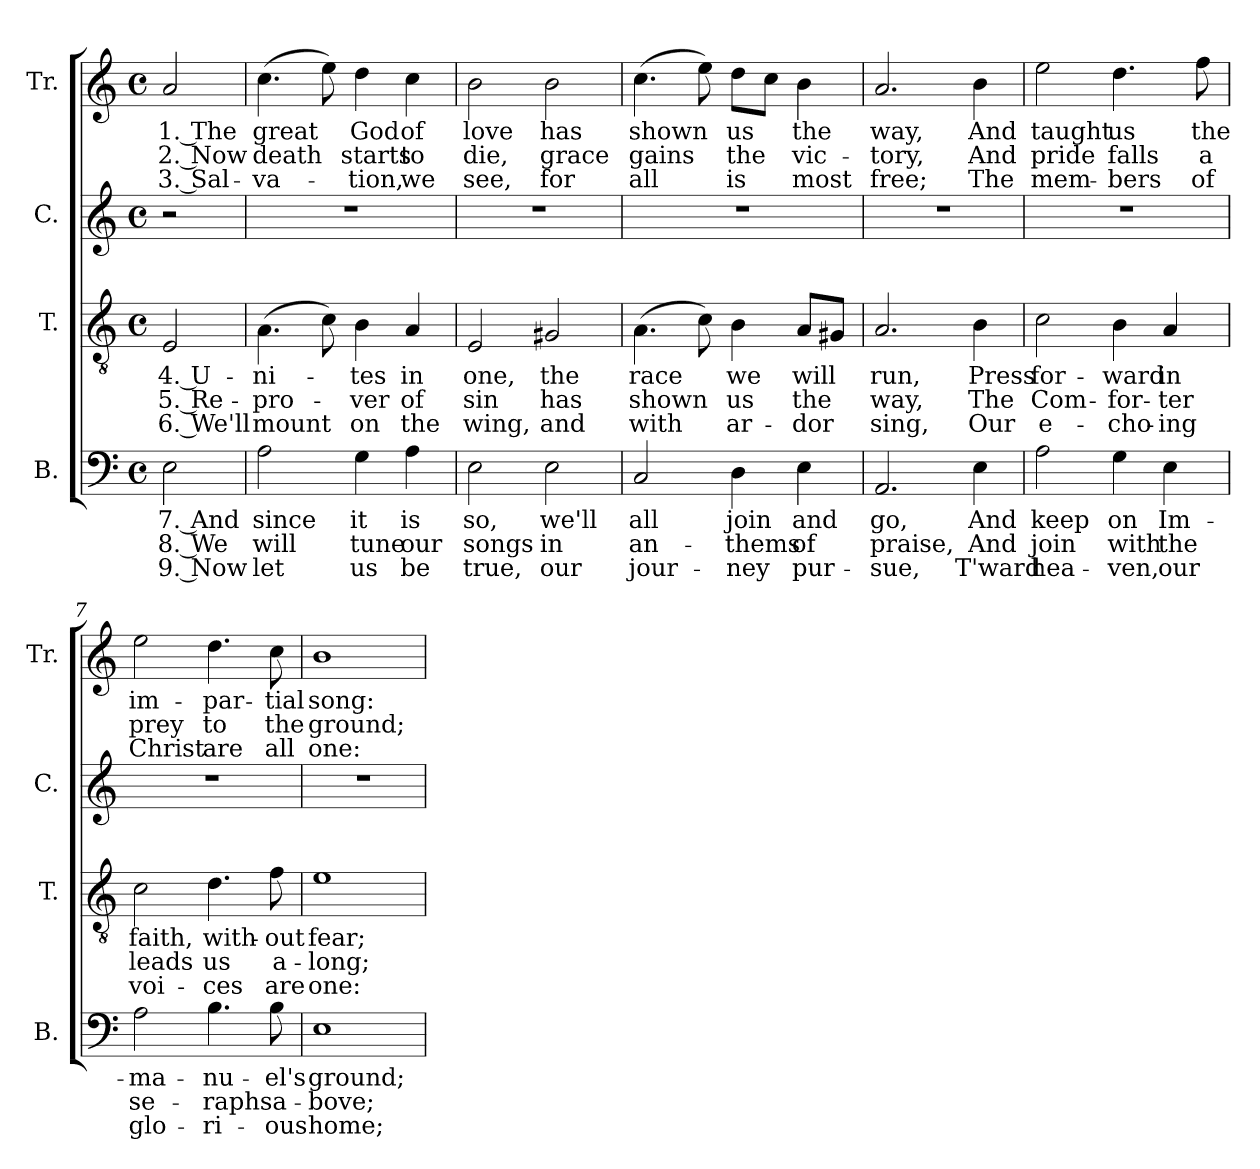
**kern	**text	**text	**text	**kern	**text	**text	**text	**kern	**kern	**text	**text	**text
*part4	*part4	*part4	*part4	*part3	*part3	*part3	*part3	*part2	*part1	*part1	*part1	*part1
*staff4	*staff4	*staff4	*staff4	*staff3	*staff3	*staff3	*staff3	*staff2	*staff1	*staff1	*staff1	*staff1
*I"B.	*	*	*	*I"T.	*	*	*	*I"C.	*I"Tr.	*	*	*
*I'B.	*	*	*	*I'T.	*	*	*	*I'C.	*I'Tr.	*	*	*
*clefF4	*	*	*	*clefGv2	*	*	*	*clefG2	*clefG2	*	*	*
*k[]	*	*	*	*k[]	*	*	*	*k[]	*k[]	*	*	*
*M4/4	*	*	*	*M4/4	*	*	*	*M4/4	*M4/4	*	*	*
*met(c)	*	*	*	*met(c)	*	*	*	*met(c)	*met(c)	*	*	*
*MM130	*	*	*	*MM130	*	*	*	*MM130	*MM130	*	*	*
=1	=1	=1	=1	=1	=1	=1	=1	=1	=1	=1	=1	=1
2E\	7. And	8. We	9. Now	2E/	4. U-	5. Re-	6. We'll	2r	2a/	1. The	2. Now	3. Sal-
=2	=2	=2	=2	=2	=2	=2	=2	=2	=2	=2	=2	=2
2A\	since	will	let	(4.A\	-ni-	-pro-	mount	1r	(4.cc\	great	death	-va-
.	.	.	.	8c\)	.	.	.	.	8ee\)	.	.	.
4G\	it	tune	us	4B\	-tes	-ver	on	.	4dd\	God	starts	-tion,
4A\	is	our	be	4A/	in	of	the	.	4cc\	of	to	we
=3	=3	=3	=3	=3	=3	=3	=3	=3	=3	=3	=3	=3
2E\	so,	songs	true,	2E/	one,	sin	wing,	1r	2b\	love	die,	see,
2E\	we'll	in	our	2G#X/	the	has	and	.	2b\	has	grace	for
=4	=4	=4	=4	=4	=4	=4	=4	=4	=4	=4	=4	=4
2C/	all	an-	jour-	(4.A\	race	shown	with	1r	(4.cc\	shown	gains	all
.	.	.	.	8c\)	.	.	.	.	8ee\)	.	.	.
4D\	join	-thems	-ney	4B\	we	us	ar-	.	8dd\L	us	the	is
.	.	.	.	.	.	.	.	.	8cc\J	.	.	.
4E\	and	of	pur-	8A/L	will	the	-dor	.	4b\	the	vic-	most
.	.	.	.	8G#X/J	.	.	.	.	.	.	.	.
=5	=5	=5	=5	=5	=5	=5	=5	=5	=5	=5	=5	=5
2.AA/	go,	praise,	-sue,	2.A/	run,	way,	sing,	1r	2.a/	way,	-tory,	free;
4E\	And	And	T'ward	4B\	Press	The	Our	.	4b\	And	And	The
=6	=6	=6	=6	=6	=6	=6	=6	=6	=6	=6	=6	=6
2A\	keep	join	hea-	2c\	for-	Com-	e-	1r	2ee\	taught	pride	mem-
4G\	on	with	-ven,	4B\	-ward	-for-	-cho-	.	4.dd\	us	falls	-bers
4E\	Im-	the	our	4A/	in	-ter	-ing	.	.	.	.	.
.	.	.	.	.	.	.	.	.	8ff\	the	a	of
=7	=7	=7	=7	=7	=7	=7	=7	=7	=7	=7	=7	=7
2A\	-ma-	se-	glo-	2c\	faith,	leads	voi-	1r	2ee\	im-	prey	Christ
4.B\	-nu-	-raphs	-ri-	4.d\	with-	us	-ces	.	4.dd\	-par-	to	are
8B\	-el's	a-	-ous	8f\	-out	a-	are	.	8cc\	-tial	the	all
=8	=8	=8	=8	=8	=8	=8	=8	=8	=8	=8	=8	=8
1E	ground;	-bove;	home;	1e	fear;	-long;	one:	1r	1b	song:	ground;	one:
=	=	=	=	=	=	=	=	=	=	=	=	=
*-	*-	*-	*-	*-	*-	*-	*-	*-	*-	*-	*-	*-
